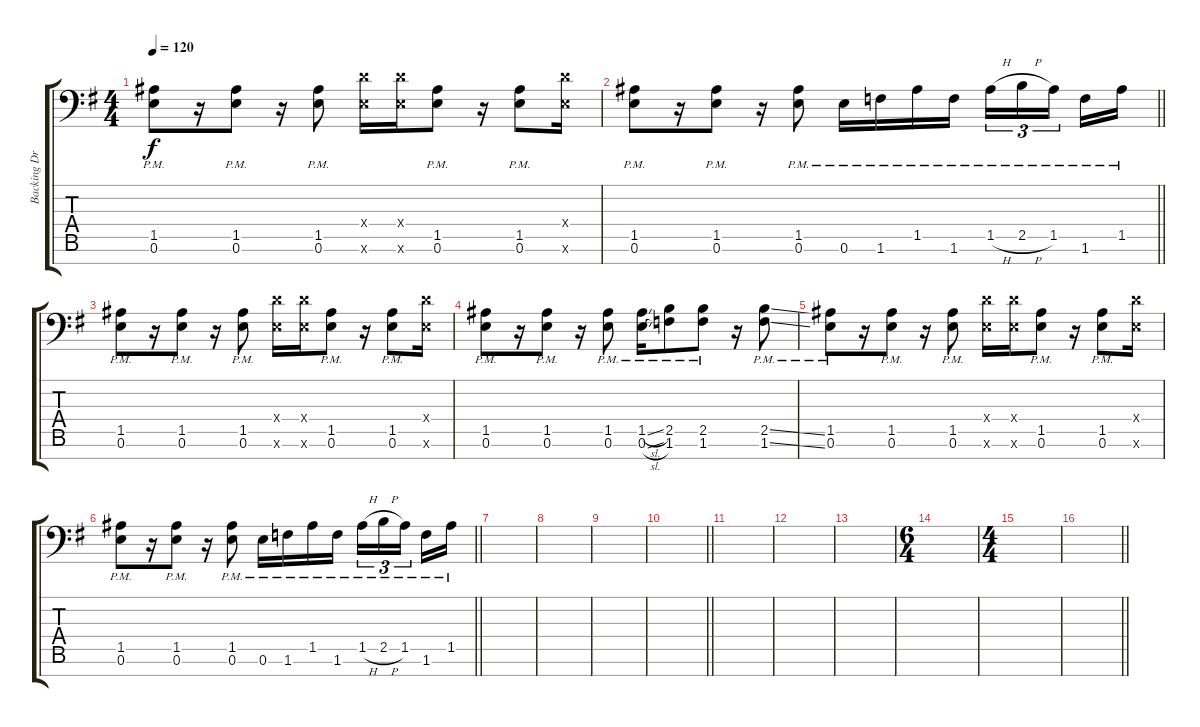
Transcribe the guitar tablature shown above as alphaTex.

\track ("Backing Dropped A" "Backing Dr") {instrument distortionguitar}
\staff {score tabs}
\tuning (E4 B3 G3 D3 A2 E2 A1) {hide}
\ts (4 4)
\tempo 120
\clef f4
\ks eminor
(1.5{pm} 0.6{pm}).8{dy f} r.16 (1.5{pm} 0.6{pm}).8 r.16 (1.5{pm} 0.6{pm}).8 (0.4{x} 0.6{x}).16 (0.4{x} 0.6{x}).16 (1.5{pm} 0.6{pm}).8 r.16 (1.5{pm} 0.6{pm}).8 (0.4{x} 0.6{x}).16 |
\barLineRight lightlight
(1.5{pm} 0.6{pm}).8 r.16 (1.5{pm} 0.6{pm}).8 r.16 (1.5{pm} 0.6{pm}).8 0.6{pm}.16 1.6{pm}.16 1.5{pm}.16 1.6{pm}.16 1.5{h pm}.16{tu (3 2)} 2.5{h pm}.16{tu (3 2)} 1.5{pm}.16{tu (3 2) beam splitsecondary} 1.6{pm}.16 1.5{pm}.16 |
(1.5{pm} 0.6{pm}).8 r.16 (1.5{pm} 0.6{pm}).8 r.16 (1.5{pm} 0.6{pm}).8 (0.4{x} 0.6{x}).16 (0.4{x} 0.6{x}).16 (1.5{pm} 0.6{pm}).8 r.16 (1.5{pm} 0.6{pm}).8 (0.4{x} 0.6{x}).16 |
(1.5{pm} 0.6{pm}).8 r.16 (1.5{pm} 0.6{pm}).8 r.16 (1.5{pm} 0.6{pm}).8 (1.5{sl pm} 0.6{sl pm}).16 (2.5{pm} 1.6{pm}).8 (2.5{pm} 1.6{pm}).8 r.16 (2.5{ss pm} 1.6{ss pm}).8 |
(1.5{pm} 0.6{pm}).8 r.16 (1.5{pm} 0.6{pm}).8 r.16 (1.5{pm} 0.6{pm}).8 (0.4{x} 0.6{x}).16 (0.4{x} 0.6{x}).16 (1.5{pm} 0.6{pm}).8 r.16 (1.5{pm} 0.6{pm}).8 (0.4{x} 0.6{x}).16 |
\barLineRight lightlight
(1.5{pm} 0.6{pm}).8 r.16 (1.5{pm} 0.6{pm}).8 r.16 (1.5{pm} 0.6{pm}).8 0.6{pm}.16 1.6{pm}.16 1.5{pm}.16 1.6{pm}.16 1.5{h pm}.16{tu (3 2)} 2.5{h pm}.16{tu (3 2)} 1.5{pm}.16{tu (3 2) beam splitsecondary} 1.6{pm}.16 1.5{pm}.16 |
|
|
|
\barLineRight lightlight
|
|
|
|
\ts (6 4)
|
\ts (4 4)
|
\barLineRight lightlight
